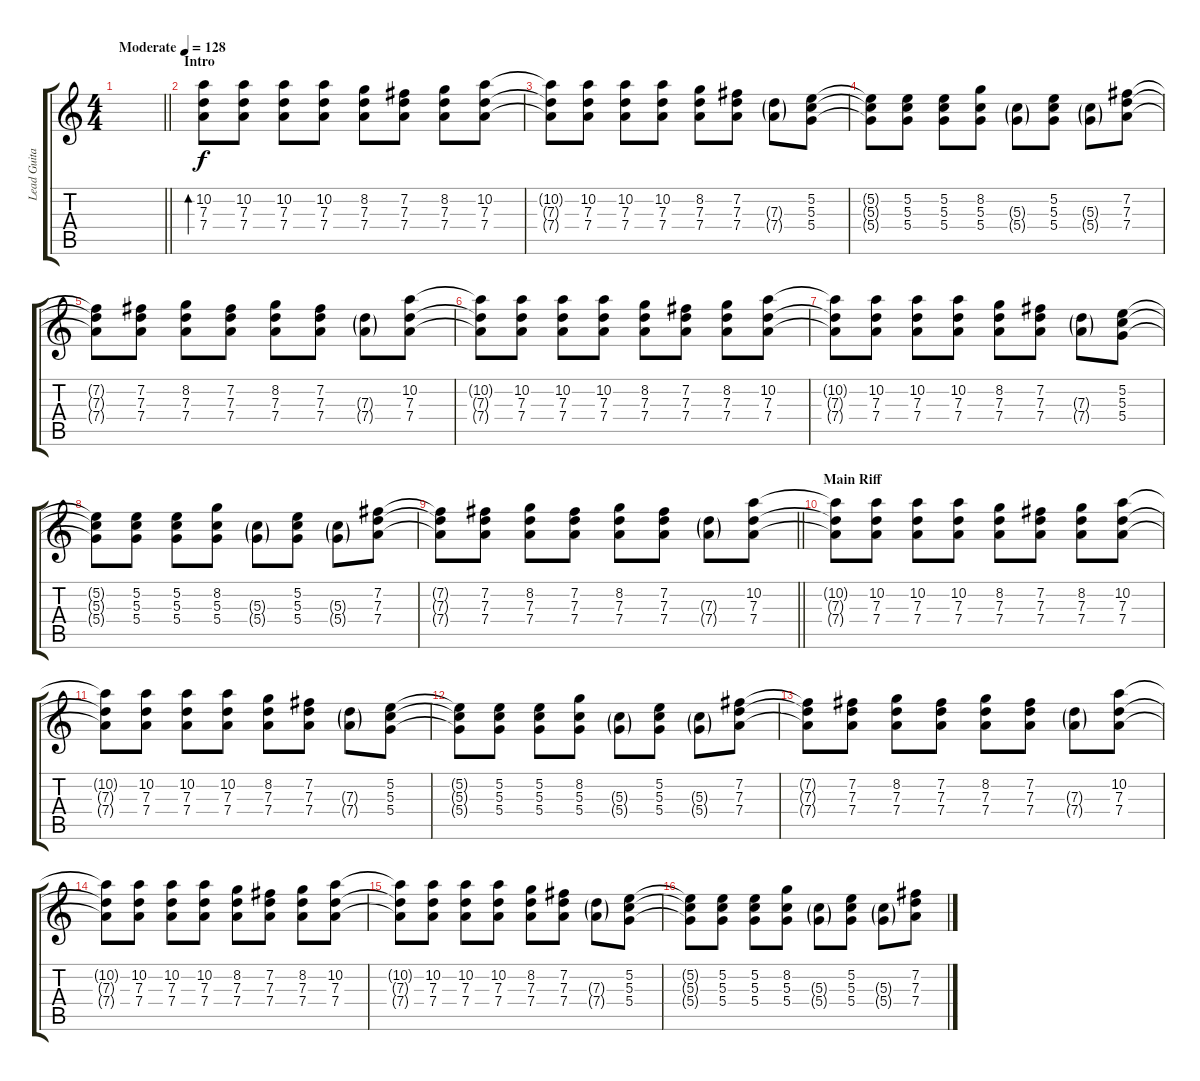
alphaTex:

\track ("Lead Guitar" "Lead Guita") {instrument distortionguitar}
\staff {score tabs}
\tuning (E4 B3 G3 D3 A2 E2) {hide}
\ts (4 4)
\tempo (128 "Moderate")
\clef g2
\barLineRight lightlight
\ks c
|
\section ("" "Intro")
(10.2 7.3 7.4).8{bd 480} (10.2 7.3 7.4).8 (10.2 7.3 7.4).8 (10.2 7.3 7.4).8 (8.2 7.3 7.4).8 (7.2 7.3 7.4).8 (8.2 7.3 7.4).8 (10.2 7.3 7.4).8 |
(10.2{t} 7.3{t} 7.4{t}).8 (10.2 7.3 7.4).8 (10.2 7.3 7.4).8 (10.2 7.3 7.4).8 (8.2 7.3 7.4).8 (7.2 7.3 7.4).8 (7.3{g} 7.4{g}).8 (5.2 5.3 5.4).8 |
(5.2{t} 5.3{t} 5.4{t}).8 (5.2 5.3 5.4).8 (5.2 5.3 5.4).8 (8.2 5.3 5.4).8 (5.3{g} 5.4{g}).8 (5.2 5.3 5.4).8 (5.3{g} 5.4{g}).8 (7.2 7.3 7.4).8 |
(7.2{t} 7.3{t} 7.4{t}).8 (7.2 7.3 7.4).8 (8.2 7.3 7.4).8 (7.2 7.3 7.4).8 (8.2 7.3 7.4).8 (7.2 7.3 7.4).8 (7.3{g} 7.4{g}).8 (10.2 7.3 7.4).8 |
(10.2{t} 7.3{t} 7.4{t}).8 (10.2 7.3 7.4).8 (10.2 7.3 7.4).8 (10.2 7.3 7.4).8 (8.2 7.3 7.4).8 (7.2 7.3 7.4).8 (8.2 7.3 7.4).8 (10.2 7.3 7.4).8 |
(10.2{t} 7.3{t} 7.4{t}).8 (10.2 7.3 7.4).8 (10.2 7.3 7.4).8 (10.2 7.3 7.4).8 (8.2 7.3 7.4).8 (7.2 7.3 7.4).8 (7.3{g} 7.4{g}).8 (5.2 5.3 5.4).8 |
(5.2{t} 5.3{t} 5.4{t}).8 (5.2 5.3 5.4).8 (5.2 5.3 5.4).8 (8.2 5.3 5.4).8 (5.3{g} 5.4{g}).8 (5.2 5.3 5.4).8 (5.3{g} 5.4{g}).8 (7.2 7.3 7.4).8 |
\barLineRight lightlight
(7.2{t} 7.3{t} 7.4{t}).8 (7.2 7.3 7.4).8 (8.2 7.3 7.4).8 (7.2 7.3 7.4).8 (8.2 7.3 7.4).8 (7.2 7.3 7.4).8 (7.3{g} 7.4{g}).8 (10.2 7.3 7.4).8 |
\section ("" "Main Riff")
(10.2{t} 7.3{t} 7.4{t}).8 (10.2 7.3 7.4).8 (10.2 7.3 7.4).8 (10.2 7.3 7.4).8 (8.2 7.3 7.4).8 (7.2 7.3 7.4).8 (8.2 7.3 7.4).8 (10.2 7.3 7.4).8 |
(10.2{t} 7.3{t} 7.4{t}).8 (10.2 7.3 7.4).8 (10.2 7.3 7.4).8 (10.2 7.3 7.4).8 (8.2 7.3 7.4).8 (7.2 7.3 7.4).8 (7.3{g} 7.4{g}).8 (5.2 5.3 5.4).8 |
(5.2{t} 5.3{t} 5.4{t}).8 (5.2 5.3 5.4).8 (5.2 5.3 5.4).8 (8.2 5.3 5.4).8 (5.3{g} 5.4{g}).8 (5.2 5.3 5.4).8 (5.3{g} 5.4{g}).8 (7.2 7.3 7.4).8 |
(7.2{t} 7.3{t} 7.4{t}).8 (7.2 7.3 7.4).8 (8.2 7.3 7.4).8 (7.2 7.3 7.4).8 (8.2 7.3 7.4).8 (7.2 7.3 7.4).8 (7.3{g} 7.4{g}).8 (10.2 7.3 7.4).8 |
(10.2{t} 7.3{t} 7.4{t}).8 (10.2 7.3 7.4).8 (10.2 7.3 7.4).8 (10.2 7.3 7.4).8 (8.2 7.3 7.4).8 (7.2 7.3 7.4).8 (8.2 7.3 7.4).8 (10.2 7.3 7.4).8 |
(10.2{t} 7.3{t} 7.4{t}).8 (10.2 7.3 7.4).8 (10.2 7.3 7.4).8 (10.2 7.3 7.4).8 (8.2 7.3 7.4).8 (7.2 7.3 7.4).8 (7.3{g} 7.4{g}).8 (5.2 5.3 5.4).8 |
(5.2{t} 5.3{t} 5.4{t}).8 (5.2 5.3 5.4).8 (5.2 5.3 5.4).8 (8.2 5.3 5.4).8 (5.3{g} 5.4{g}).8 (5.2 5.3 5.4).8 (5.3{g} 5.4{g}).8 (7.2 7.3 7.4).8
